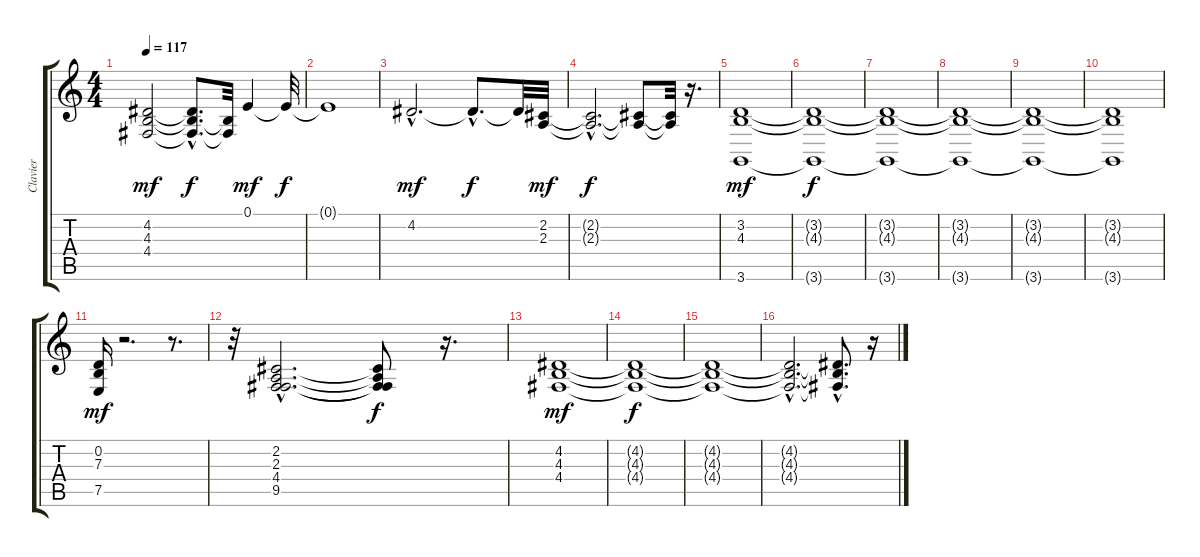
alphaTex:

\track ("Clavier" "Clavier") {instrument synthstrings2}
\staff {score tabs}
\tuning (E4 B3 G3 D3 A2 E2) {hide}
\ts (4 4)
\tempo 117
\clef g2
\ks c
(4.2 4.3 4.4).2{dy mf} (4.2{hac t} 4.3{hac t} 4.4{hac t}).8{d dy f} (4.3{t} 4.4{t}).32 0.1.4{dy mf} 0.1{t}.32{dy f} |
0.1{t}.1 |
4.2{hac}.2{d dy mf} 4.2{hac t}.8{d dy f} 4.2{t}.32 (2.2 2.3).32{dy mf} |
(2.2{hac t} 2.3{hac t}).2{d dy f} (2.2{t} 2.3{t}).8 (2.2{t} 2.3{t}).32 r.16{d} |
(3.2 4.3 3.6).1{dy mf} |
(3.2{t} 4.3{t} 3.6{t}).1{dy f} |
(3.2{t} 4.3{t} 3.6{t}).1 |
(3.2{t} 4.3{t} 3.6{t}).1 |
(3.2{t} 4.3{t} 3.6{t}).1 |
(3.2{t} 4.3{t} 3.6{t}).1 |
(0.2 7.3 7.5).16{dy mf} r.2{d} r.8{d} |
r.32 (2.2{hac} 2.3{hac} 4.4{hac} 9.5{hac}).2{d} (2.2{t} 2.3{t} 4.4{t} 9.5{t}).8{dy f} r.16{d} |
(4.2 4.3 4.4).1{dy mf} |
(4.2{t} 4.3{t} 4.4{t}).1{dy f} |
(4.2{t} 4.3{t} 4.4{t}).1 |
(4.2{hac t} 4.3{hac t} 4.4{hac t}).2{d} (4.2{hac t} 4.3{hac t} 4.4{hac t}).8{d} r.16
